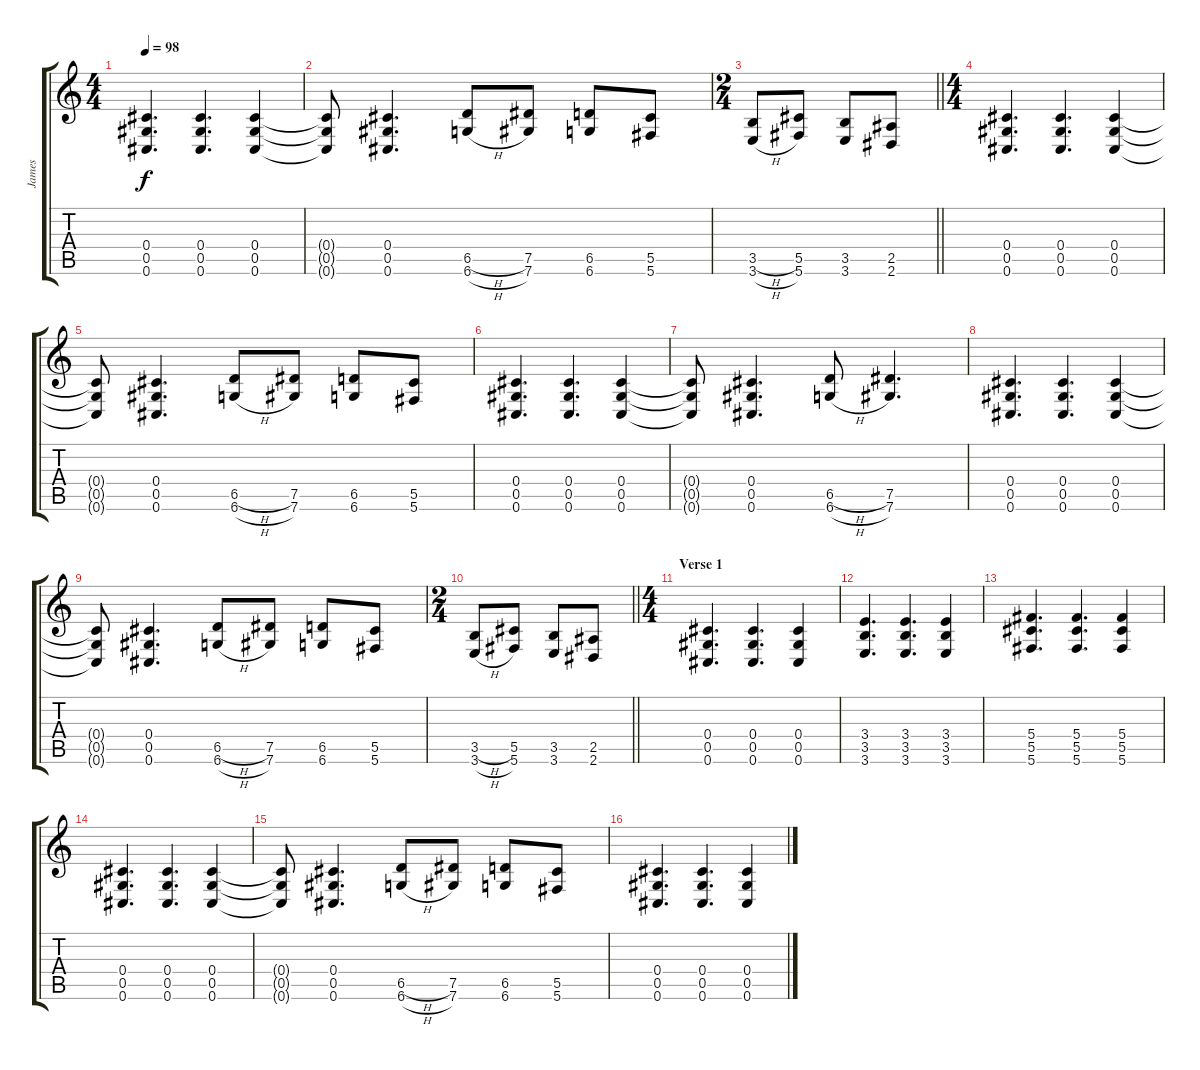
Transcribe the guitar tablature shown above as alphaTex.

\track ("James" "James") {instrument distortionguitar}
\staff {score tabs}
\tuning (Eb4 Bb3 Gb3 Db3 Ab2 Db2) {hide}
\ts (4 4)
\tempo 98
\clef g2
\ks c
(0.4 0.5 0.6).4{d dy f} (0.4 0.5 0.6).4{d} (0.4 0.5 0.6).4 |
(0.4{t} 0.5{t} 0.6{t}).8 (0.4 0.5 0.6).4{d} (6.5{h} 6.6{h}).8 (7.5 7.6).8 (6.5 6.6).8 (5.5 5.6).8 |
\ts (2 4)
\barLineRight lightlight
(3.5{h} 3.6{h}).8 (5.5 5.6).8 (3.5 3.6).8 (2.5 2.6).8 |
\ts (4 4)
\section ("" "")
(0.4 0.5 0.6).4{d} (0.4 0.5 0.6).4{d} (0.4 0.5 0.6).4 |
(0.4{t} 0.5{t} 0.6{t}).8 (0.4 0.5 0.6).4{d} (6.5{h} 6.6{h}).8 (7.5 7.6).8 (6.5 6.6).8 (5.5 5.6).8 |
(0.4 0.5 0.6).4{d} (0.4 0.5 0.6).4{d} (0.4 0.5 0.6).4 |
(0.4{t} 0.5{t} 0.6{t}).8 (0.4 0.5 0.6).4{d} (6.5{h} 6.6{h}).8 (7.5 7.6).4{d} |
(0.4 0.5 0.6).4{d} (0.4 0.5 0.6).4{d} (0.4 0.5 0.6).4 |
(0.4{t} 0.5{t} 0.6{t}).8 (0.4 0.5 0.6).4{d} (6.5{h} 6.6{h}).8 (7.5 7.6).8 (6.5 6.6).8 (5.5 5.6).8 |
\ts (2 4)
\barLineRight lightlight
(3.5{h} 3.6{h}).8 (5.5 5.6).8 (3.5 3.6).8 (2.5 2.6).8 |
\ts (4 4)
\section ("" "Verse 1")
(0.4 0.5 0.6).4{d} (0.4 0.5 0.6).4{d} (0.4 0.5 0.6).4 |
(3.4 3.5 3.6).4{d} (3.4 3.5 3.6).4{d} (3.4 3.5 3.6).4 |
(5.4 5.5 5.6).4{d} (5.4 5.5 5.6).4{d} (5.4 5.5 5.6).4 |
(0.4 0.5 0.6).4{d} (0.4 0.5 0.6).4{d} (0.4 0.5 0.6).4 |
(0.4{t} 0.5{t} 0.6{t}).8 (0.4 0.5 0.6).4{d} (6.5{h} 6.6{h}).8 (7.5 7.6).8 (6.5 6.6).8 (5.5 5.6).8 |
(0.4 0.5 0.6).4{d} (0.4 0.5 0.6).4{d} (0.4 0.5 0.6).4
